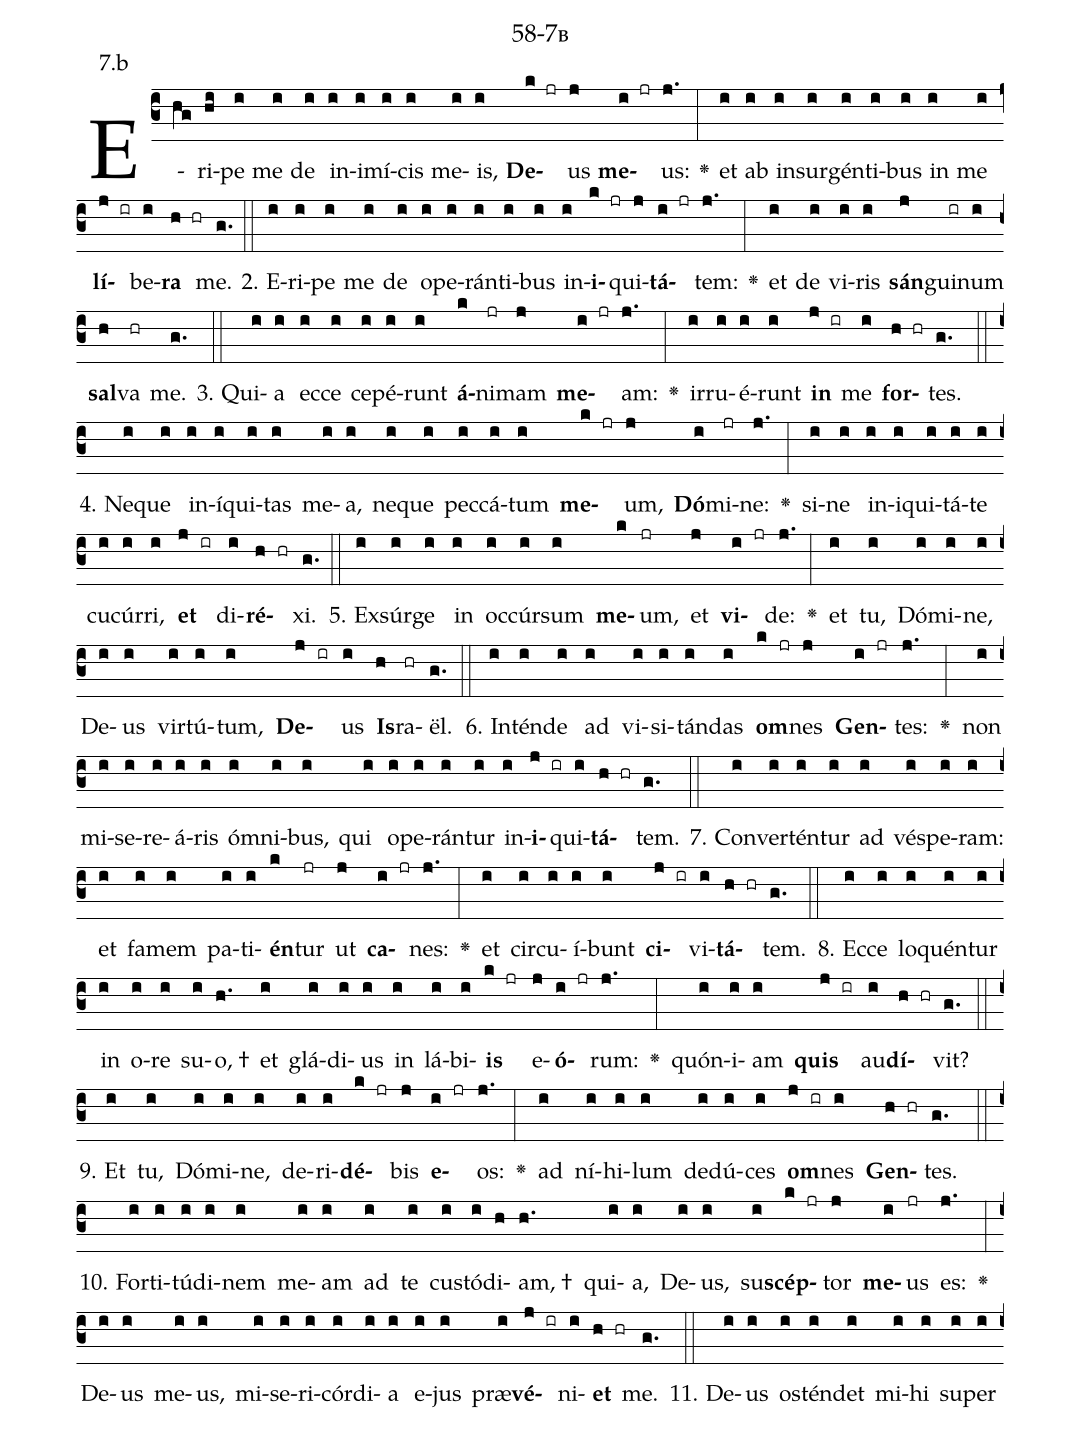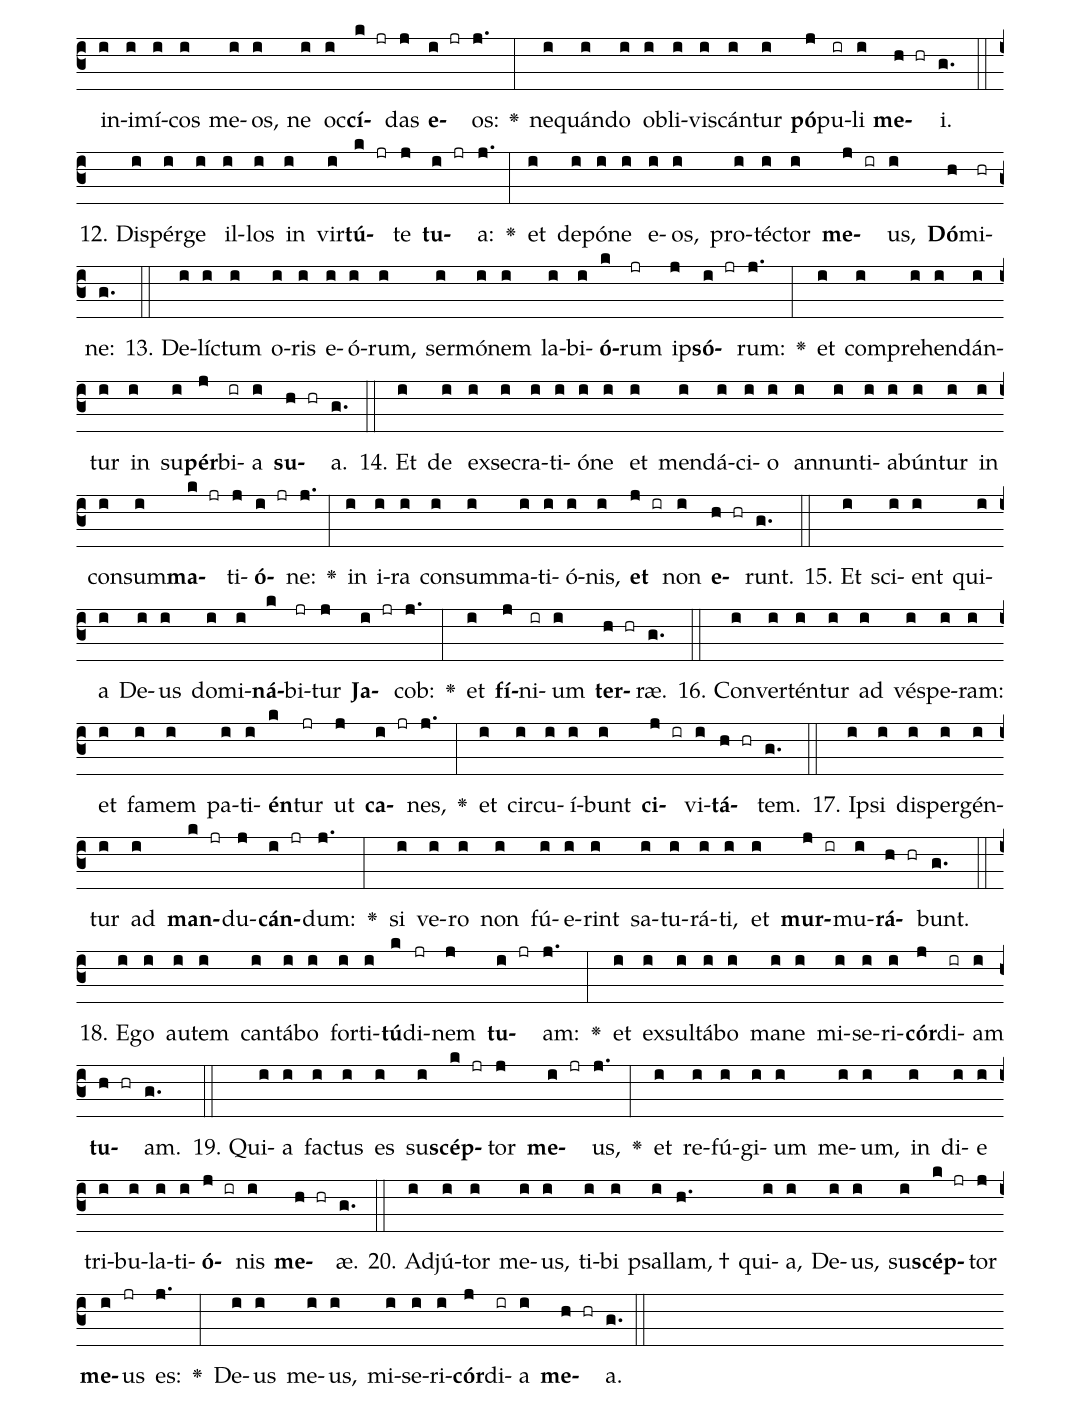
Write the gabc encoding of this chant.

name: 58-7b;
annotation: 7.b;
%%
(c3)E(hg)ri(hi)pe(i) me(i) de(i) in(i)i(i)mí(i)cis(i) me(i)is,(i) <b>De</b>(k jr)us(j) <b>me</b>(i jr)us:(j.) <v>\greheightstar</v>(:) et(i) ab(i) in(i)sur(i)gén(i)ti(i)bus(i) in(i) me(i) <b>lí</b>(j ir)be(i)<b>ra</b>(h hr) me.(g.) (::)
2. E(i)ri(i)pe(i) me(i) de(i) o(i)pe(i)rán(i)ti(i)bus(i) in(i)<b>i</b>(k jr)qui(j)<b>tá</b>(i jr)tem:(j.) <v>\greheightstar</v>(:) et(i) de(i) vi(i)ris(i) <b>sán</b>(j)gui(ir)num(i) <b>sal</b>(h)va(hr) me.(g.) (::)
3. Qui(i)a(i) ec(i)ce(i) ce(i)pé(i)runt(i) <b>á</b>(k)ni(jr)mam(j) <b>me</b>(i jr)am:(j.) <v>\greheightstar</v>(:) ir(i)ru(i)é(i)runt(i) <b>in</b>(j ir) me(i) <b>for</b>(h hr)tes.(g.) (::)
4. Ne(i)que(i) in(i)í(i)qui(i)tas(i) me(i)a,(i) ne(i)que(i) pec(i)cá(i)tum(i) <b>me</b>(k jr)um,(j) <b>Dó</b>(i)mi(jr)ne:(j.) <v>\greheightstar</v>(:) si(i)ne(i) in(i)i(i)qui(i)tá(i)te(i) cu(i)cúr(i)ri,(i) <b>et</b>(j ir) di(i)<b>ré</b>(h hr)xi.(g.) (::)
5. Ex(i)súr(i)ge(i) in(i) oc(i)cúr(i)sum(i) <b>me</b>(k)um,(jr) et(j) <b>vi</b>(i jr)de:(j.) <v>\greheightstar</v>(:) et(i) tu,(i) Dó(i)mi(i)ne,(i) De(i)us(i) vir(i)tú(i)tum,(i) <b>De</b>(j ir)us(i) <b>Is</b>(h)ra(hr)ël.(g.) (::)
6. In(i)tén(i)de(i) ad(i) vi(i)si(i)tán(i)das(i) <b>om</b>(k jr)nes(j) <b>Gen</b>(i jr)tes:(j.) <v>\greheightstar</v>(:) non(i) mi(i)se(i)re(i)á(i)ris(i) óm(i)ni(i)bus,(i) qui(i) o(i)pe(i)rán(i)tur(i) in(i)<b>i</b>(j ir)qui(i)<b>tá</b>(h hr)tem.(g.) (::)
7. Con(i)ver(i)tén(i)tur(i) ad(i) vés(i)pe(i)ram:(i) et(i) fa(i)mem(i) pa(i)ti(i)<b>én</b>(k)tur(jr) ut(j) <b>ca</b>(i jr)nes:(j.) <v>\greheightstar</v>(:) et(i) cir(i)cu(i)í(i)bunt(i) <b>ci</b>(j ir)vi(i)<b>tá</b>(h hr)tem.(g.) (::)
8. Ec(i)ce(i) lo(i)quén(i)tur(i) in(i) o(i)re(i) su(i)o, †(h.) et(i) glá(i)di(i)us(i) in(i) lá(i)bi(i)<b>is</b>(k jr) e(j)<b>ó</b>(i jr)rum:(j.) <v>\greheightstar</v>(:) quón(i)i(i)am(i) <b>quis</b>(j ir) au(i)<b>dí</b>(h hr)vit?(g.) (::)
9. Et(i) tu,(i) Dó(i)mi(i)ne,(i) de(i)ri(i)<b>dé</b>(k jr)bis(j) <b>e</b>(i jr)os:(j.) <v>\greheightstar</v>(:) ad(i) ní(i)hi(i)lum(i) de(i)dú(i)ces(i) <b>om</b>(j ir)nes(i) <b>Gen</b>(h hr)tes.(g.) (::)
10. For(i)ti(i)tú(i)di(i)nem(i) me(i)am(i) ad(i) te(i) cus(i)tó(i)di(h)am, †(h.) qui(i)a,(i) De(i)us,(i) su(i)<b>scép</b>(k jr)tor(j) <b>me</b>(i)us(jr) es:(j.) <v>\greheightstar</v>(:) De(i)us(i) me(i)us,(i) mi(i)se(i)ri(i)cór(i)di(i)a(i) e(i)jus(i) præ(i)<b>vé</b>(j ir)ni(i)<b>et</b>(h hr) me.(g.) (::)
11. De(i)us(i) os(i)tén(i)det(i) mi(i)hi(i) su(i)per(i) in(i)i(i)mí(i)cos(i) me(i)os,(i) ne(i) oc(i)<b>cí</b>(k jr)das(j) <b>e</b>(i jr)os:(j.) <v>\greheightstar</v>(:) ne(i)quán(i)do(i) ob(i)li(i)vis(i)cán(i)tur(i) <b>pó</b>(j)pu(ir)li(i) <b>me</b>(h hr)i.(g.) (::)
12. Di(i)spér(i)ge(i) il(i)los(i) in(i) vir(i)<b>tú</b>(k jr)te(j) <b>tu</b>(i jr)a:(j.) <v>\greheightstar</v>(:) et(i) de(i)pó(i)ne(i) e(i)os,(i) pro(i)téc(i)tor(i) <b>me</b>(j ir)us,(i) <b>Dó</b>(h)mi(hr)ne:(g.) (::)
13. De(i)líc(i)tum(i) o(i)ris(i) e(i)ó(i)rum,(i) ser(i)mó(i)nem(i) la(i)bi(i)<b>ó</b>(k)rum(jr) ip(j)<b>só</b>(i jr)rum:(j.) <v>\greheightstar</v>(:) et(i) com(i)pre(i)hen(i)dán(i)tur(i) in(i) su(i)<b>pér</b>(j)bi(ir)a(i) <b>su</b>(h hr)a.(g.) (::)
14. Et(i) de(i) ex(i)se(i)cra(i)ti(i)ó(i)ne(i) et(i) men(i)dá(i)ci(i)o(i) an(i)nun(i)ti(i)a(i)bún(i)tur(i) in(i) con(i)sum(i)<b>ma</b>(k jr)ti(j)<b>ó</b>(i jr)ne:(j.) <v>\greheightstar</v>(:) in(i) i(i)ra(i) con(i)sum(i)ma(i)ti(i)ó(i)nis,(i) <b>et</b>(j ir) non(i) <b>e</b>(h hr)runt.(g.) (::)
15. Et(i) sci(i)ent(i) qui(i)a(i) De(i)us(i) do(i)mi(i)<b>ná</b>(k)bi(jr)tur(j) <b>Ja</b>(i jr)cob:(j.) <v>\greheightstar</v>(:) et(i) <b>fí</b>(j)ni(ir)um(i) <b>ter</b>(h hr)ræ.(g.) (::)
16. Con(i)ver(i)tén(i)tur(i) ad(i) vés(i)pe(i)ram:(i) et(i) fa(i)mem(i) pa(i)ti(i)<b>én</b>(k)tur(jr) ut(j) <b>ca</b>(i jr)nes,(j.) <v>\greheightstar</v>(:) et(i) cir(i)cu(i)í(i)bunt(i) <b>ci</b>(j ir)vi(i)<b>tá</b>(h hr)tem.(g.) (::)
17. Ip(i)si(i) di(i)sper(i)gén(i)tur(i) ad(i) <b>man</b>(k jr)du(j)<b>cán</b>(i jr)dum:(j.) <v>\greheightstar</v>(:) si(i) ve(i)ro(i) non(i) fú(i)e(i)rint(i) sa(i)tu(i)rá(i)ti,(i) et(i) <b>mur</b>(j ir)mu(i)<b>rá</b>(h hr)bunt.(g.) (::)
18. E(i)go(i) au(i)tem(i) can(i)tá(i)bo(i) for(i)ti(i)<b>tú</b>(k)di(jr)nem(j) <b>tu</b>(i jr)am:(j.) <v>\greheightstar</v>(:) et(i) ex(i)sul(i)tá(i)bo(i) ma(i)ne(i) mi(i)se(i)ri(i)<b>cór</b>(j)di(ir)am(i) <b>tu</b>(h hr)am.(g.) (::)
19. Qui(i)a(i) fac(i)tus(i) es(i) su(i)<b>scép</b>(k jr)tor(j) <b>me</b>(i jr)us,(j.) <v>\greheightstar</v>(:) et(i) re(i)fú(i)gi(i)um(i) me(i)um,(i) in(i) di(i)e(i) tri(i)bu(i)la(i)ti(i)<b>ó</b>(j ir)nis(i) <b>me</b>(h hr)æ.(g.) (::)
20. Ad(i)jú(i)tor(i) me(i)us,(i) ti(i)bi(i) psal(i)lam, †(h.) qui(i)a,(i) De(i)us,(i) su(i)<b>scép</b>(k jr)tor(j) <b>me</b>(i)us(jr) es:(j.) <v>\greheightstar</v>(:) De(i)us(i) me(i)us,(i) mi(i)se(i)ri(i)<b>cór</b>(j)di(ir)a(i) <b>me</b>(h hr)a.(g.) (::)
